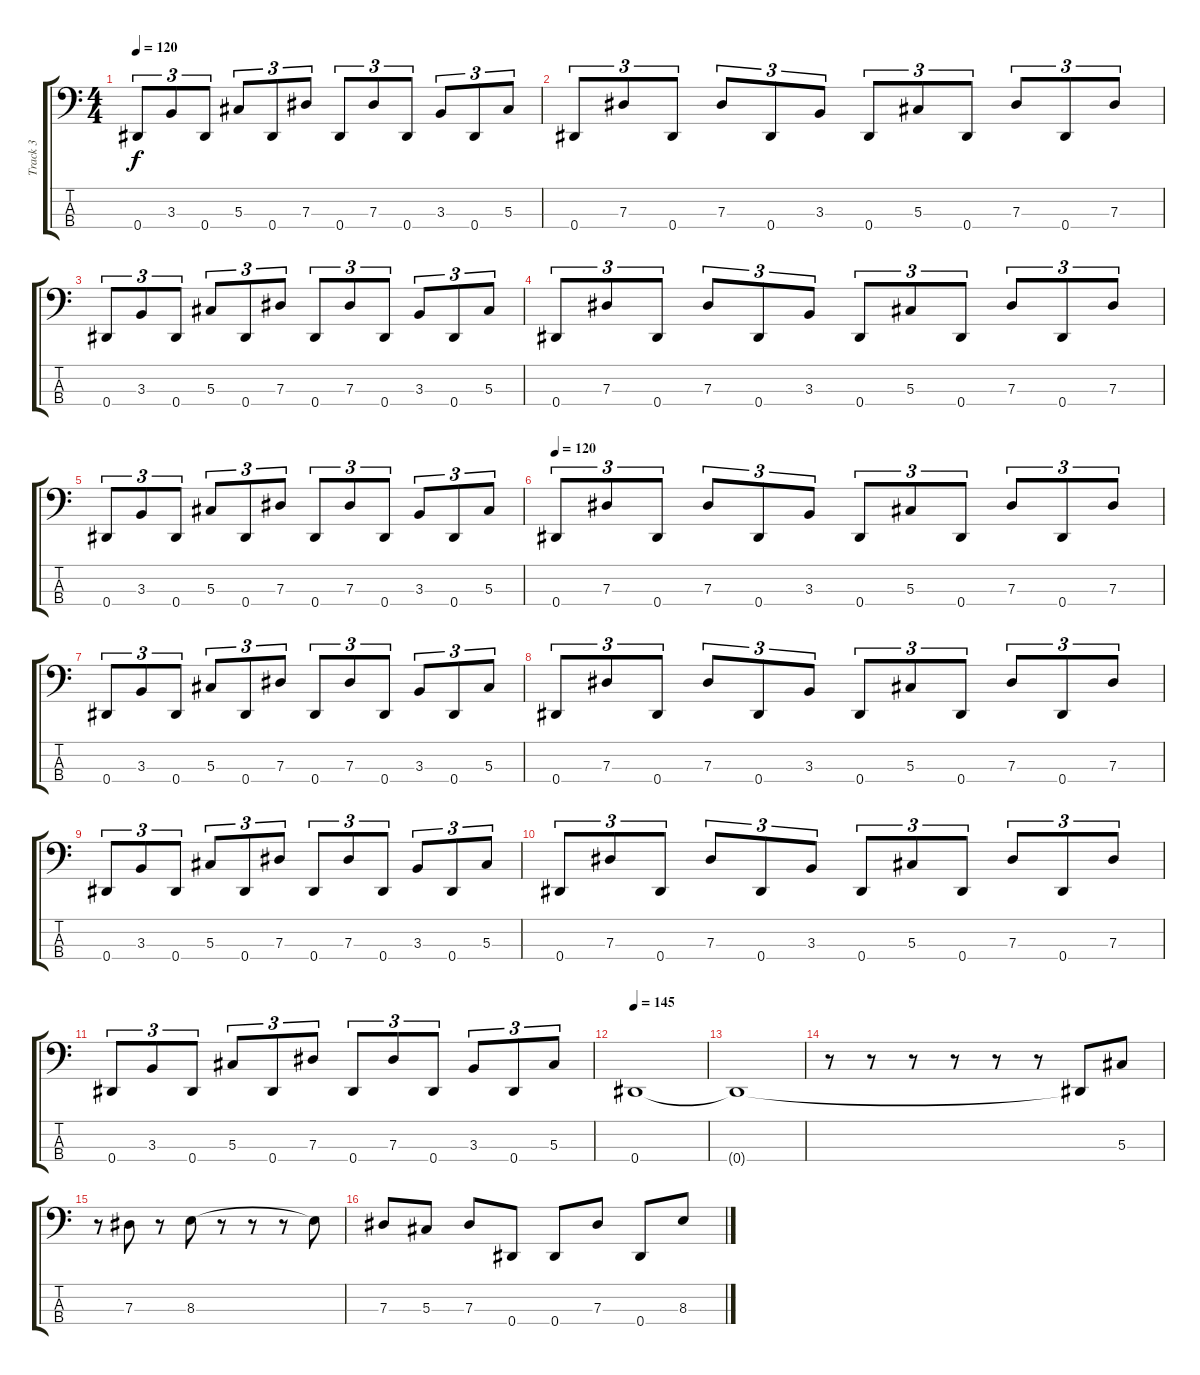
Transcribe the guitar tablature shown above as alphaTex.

\track ("Track 3" "Track 3") {instrument electricbasspick}
\staff {score tabs}
\tuning (Gb2 Db2 Ab1 Eb1) {hide}
\ts (4 4)
\tempo 120
\clef f4
\ks c
0.4.8{tu (3 2) dy f} 3.3.8{tu (3 2)} 0.4.8{tu (3 2)} 5.3.8{tu (3 2)} 0.4.8{tu (3 2)} 7.3.8{tu (3 2)} 0.4.8{tu (3 2)} 7.3.8{tu (3 2)} 0.4.8{tu (3 2)} 3.3.8{tu (3 2)} 0.4.8{tu (3 2)} 5.3.8{tu (3 2)} |
0.4.8{tu (3 2)} 7.3.8{tu (3 2)} 0.4.8{tu (3 2)} 7.3.8{tu (3 2)} 0.4.8{tu (3 2)} 3.3.8{tu (3 2)} 0.4.8{tu (3 2)} 5.3.8{tu (3 2)} 0.4.8{tu (3 2)} 7.3.8{tu (3 2)} 0.4.8{tu (3 2)} 7.3.8{tu (3 2)} |
0.4.8{tu (3 2)} 3.3.8{tu (3 2)} 0.4.8{tu (3 2)} 5.3.8{tu (3 2)} 0.4.8{tu (3 2)} 7.3.8{tu (3 2)} 0.4.8{tu (3 2)} 7.3.8{tu (3 2)} 0.4.8{tu (3 2)} 3.3.8{tu (3 2)} 0.4.8{tu (3 2)} 5.3.8{tu (3 2)} |
0.4.8{tu (3 2)} 7.3.8{tu (3 2)} 0.4.8{tu (3 2)} 7.3.8{tu (3 2)} 0.4.8{tu (3 2)} 3.3.8{tu (3 2)} 0.4.8{tu (3 2)} 5.3.8{tu (3 2)} 0.4.8{tu (3 2)} 7.3.8{tu (3 2)} 0.4.8{tu (3 2)} 7.3.8{tu (3 2)} |
0.4.8{tu (3 2)} 3.3.8{tu (3 2)} 0.4.8{tu (3 2)} 5.3.8{tu (3 2)} 0.4.8{tu (3 2)} 7.3.8{tu (3 2)} 0.4.8{tu (3 2)} 7.3.8{tu (3 2)} 0.4.8{tu (3 2)} 3.3.8{tu (3 2)} 0.4.8{tu (3 2)} 5.3.8{tu (3 2)} |
\tempo 120
0.4.8{tu (3 2)} 7.3.8{tu (3 2)} 0.4.8{tu (3 2)} 7.3.8{tu (3 2)} 0.4.8{tu (3 2)} 3.3.8{tu (3 2)} 0.4.8{tu (3 2)} 5.3.8{tu (3 2)} 0.4.8{tu (3 2)} 7.3.8{tu (3 2)} 0.4.8{tu (3 2)} 7.3.8{tu (3 2)} |
0.4.8{tu (3 2)} 3.3.8{tu (3 2)} 0.4.8{tu (3 2)} 5.3.8{tu (3 2)} 0.4.8{tu (3 2)} 7.3.8{tu (3 2)} 0.4.8{tu (3 2)} 7.3.8{tu (3 2)} 0.4.8{tu (3 2)} 3.3.8{tu (3 2)} 0.4.8{tu (3 2)} 5.3.8{tu (3 2)} |
0.4.8{tu (3 2)} 7.3.8{tu (3 2)} 0.4.8{tu (3 2)} 7.3.8{tu (3 2)} 0.4.8{tu (3 2)} 3.3.8{tu (3 2)} 0.4.8{tu (3 2)} 5.3.8{tu (3 2)} 0.4.8{tu (3 2)} 7.3.8{tu (3 2)} 0.4.8{tu (3 2)} 7.3.8{tu (3 2)} |
0.4.8{tu (3 2)} 3.3.8{tu (3 2)} 0.4.8{tu (3 2)} 5.3.8{tu (3 2)} 0.4.8{tu (3 2)} 7.3.8{tu (3 2)} 0.4.8{tu (3 2)} 7.3.8{tu (3 2)} 0.4.8{tu (3 2)} 3.3.8{tu (3 2)} 0.4.8{tu (3 2)} 5.3.8{tu (3 2)} |
0.4.8{tu (3 2)} 7.3.8{tu (3 2)} 0.4.8{tu (3 2)} 7.3.8{tu (3 2)} 0.4.8{tu (3 2)} 3.3.8{tu (3 2)} 0.4.8{tu (3 2)} 5.3.8{tu (3 2)} 0.4.8{tu (3 2)} 7.3.8{tu (3 2)} 0.4.8{tu (3 2)} 7.3.8{tu (3 2)} |
0.4.8{tu (3 2)} 3.3.8{tu (3 2)} 0.4.8{tu (3 2)} 5.3.8{tu (3 2)} 0.4.8{tu (3 2)} 7.3.8{tu (3 2)} 0.4.8{tu (3 2)} 7.3.8{tu (3 2)} 0.4.8{tu (3 2)} 3.3.8{tu (3 2)} 0.4.8{tu (3 2)} 5.3.8{tu (3 2)} |
\tempo 145
0.4.1 |
0.4{t}.1 |
r.8 r.8 r.8 r.8 r.8 r.8 0.4{t}.8 5.3.8 |
r.8 7.3.8 r.8 8.3.8 r.8 r.8 r.8 8.3{t}.8 |
7.3.8 5.3.8 7.3.8 0.4.8 0.4.8 7.3.8 0.4.8 8.3.8
